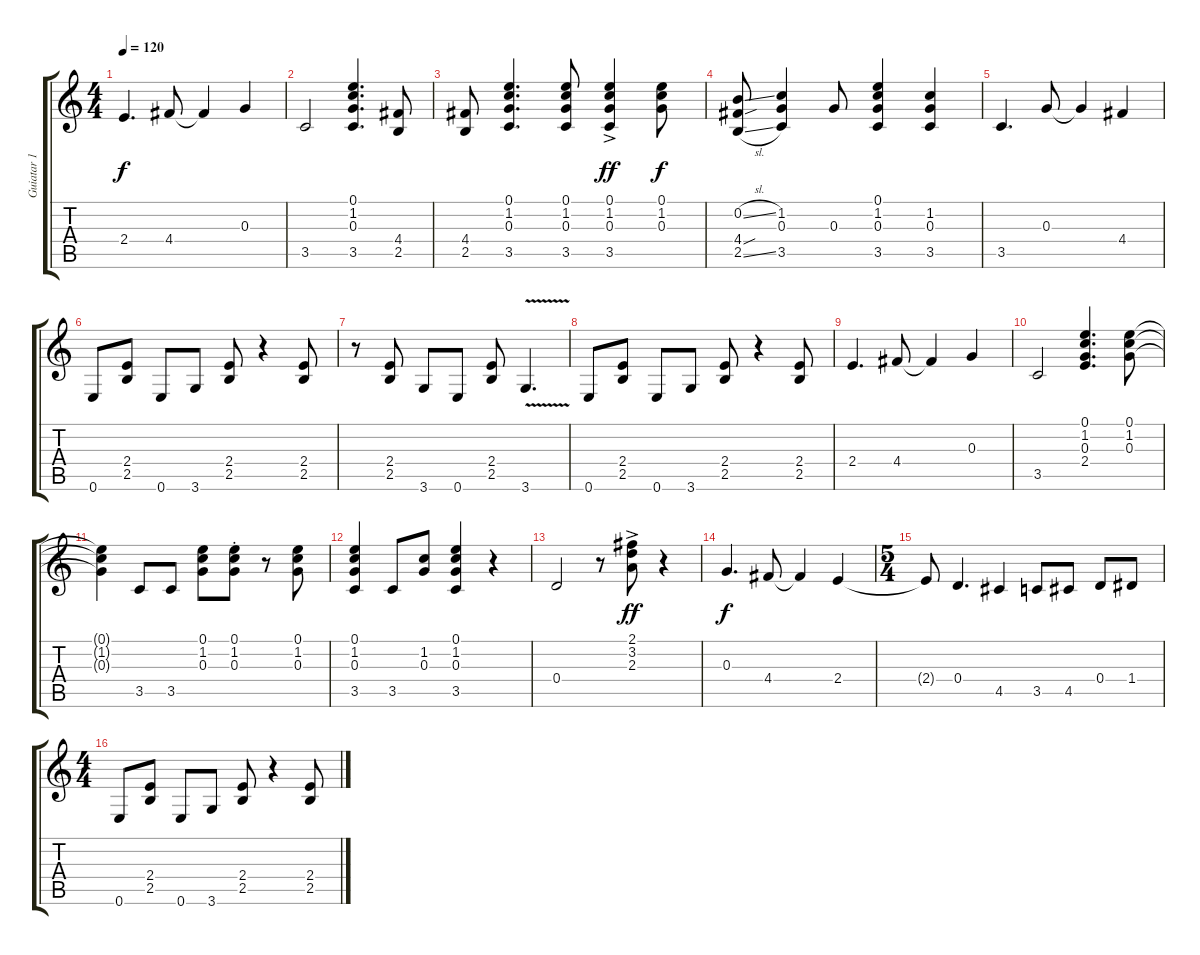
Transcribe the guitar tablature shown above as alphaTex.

\track ("Guiatar 1" "Guiatar 1") {instrument overdrivenguitar}
\staff {score tabs}
\tuning (E4 B3 G3 D3 A2 E2) {hide}
\ts (4 4)
\tempo 120
\clef g2
\ks c
2.4.4{d dy f} 4.4.8 4.4{t}.4 0.3.4 |
3.5.2 (0.1 1.2 0.3 3.5).4{d} (4.4 2.5).8 |
(4.4 2.5).8 (0.1 1.2 0.3 3.5).4{d} (0.1 1.2 0.3 3.5).8 (0.1 1.2 0.3 3.5{ac}).4{dy ff} (0.1 1.2 0.3).8{dy f} |
(0.2{sl} 4.4{sou} 2.5{sl}).8 (1.2 0.3 3.5).4 0.3.8 (0.1 1.2 0.3 3.5).4 (1.2 0.3 3.5).4 |
3.5.4{d} 0.3.8 0.3{t}.4 4.4.4 |
0.6.8 (2.4 2.5).8 0.6.8 3.6.8 (2.4 2.5).8 r.4 (2.4 2.5).8 |
r.8 (2.4 2.5).8 3.6.8 0.6.8 (2.4 2.5).8 3.6{v}.4{d} |
0.6.8 (2.4 2.5).8 0.6.8 3.6.8 (2.4 2.5).8 r.4 (2.4 2.5).8 |
2.4.4{d} 4.4.8 4.4{t}.4 0.3.4 |
3.5.2 (0.1 1.2 0.3 2.4).4{d} (0.1 1.2 0.3).8 |
(0.1{t} 1.2{t} 0.3{t}).4 3.5.8 3.5.8 (0.1 1.2 0.3).8 (0.1{st} 1.2 0.3).8 r.8 (0.1 1.2 0.3).8 |
(0.1 1.2 0.3 3.5).4 3.5.8 (1.2 0.3).8 (0.1 1.2 0.3 3.5).4 r.4 |
0.4.2 r.8 (2.1{ac} 3.2 2.3).8{dy ff} r.4 |
0.3.4{d dy f} 4.4.8 4.4{t}.4 2.4.4 |
\ts (5 4)
2.4{t}.8 0.4.4{d} 4.5.4 3.5.8 4.5.8 0.4.8 1.4.8 |
\ts (4 4)
0.6.8 (2.4 2.5).8 0.6.8 3.6.8 (2.4 2.5).8 r.4 (2.4 2.5).8
